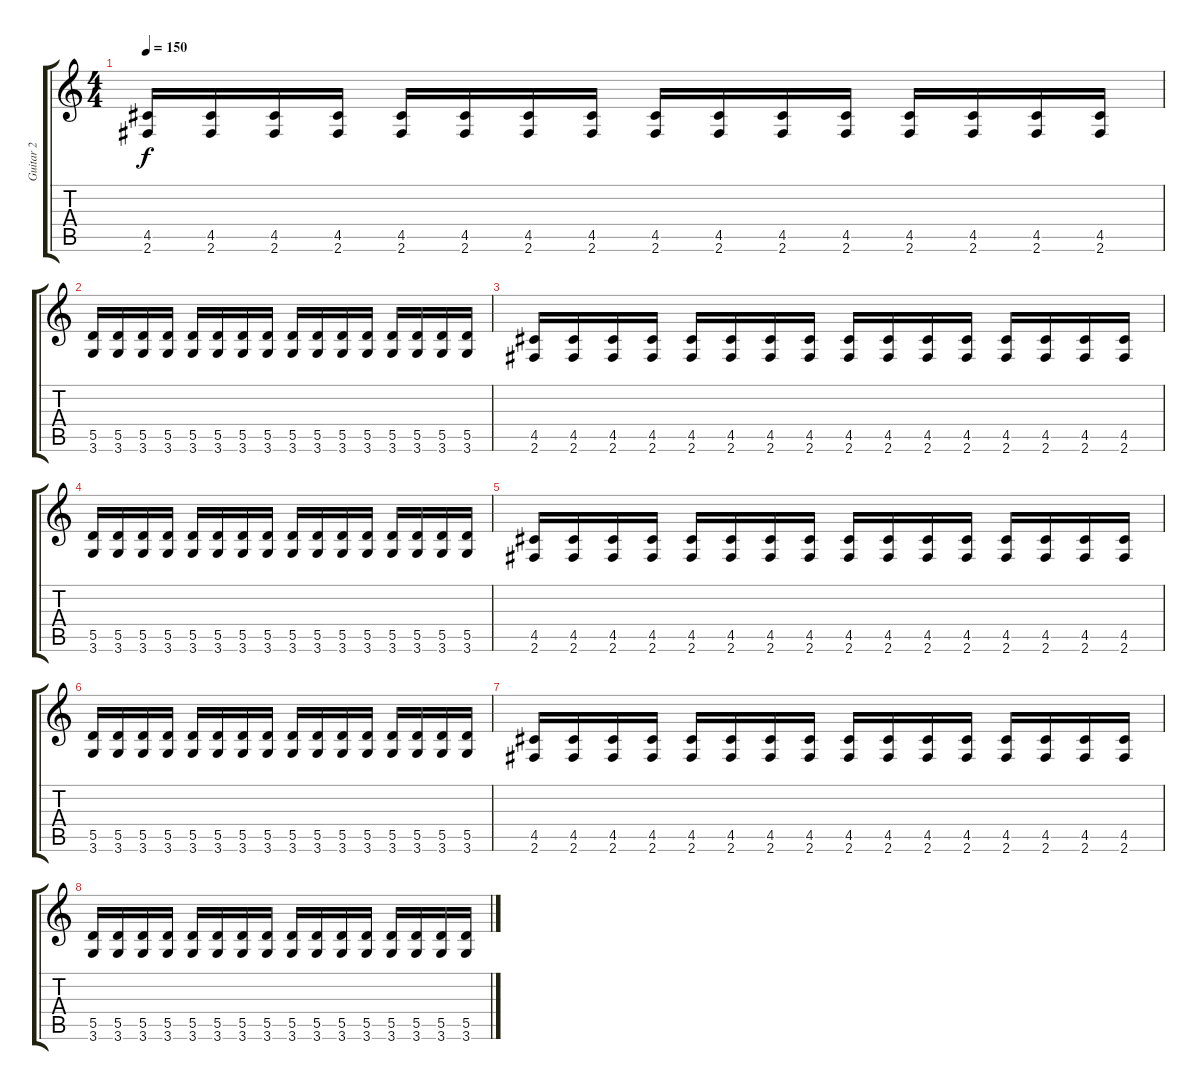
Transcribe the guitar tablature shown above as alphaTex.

\track ("Guitar 2" "Guitar 2") {instrument distortionguitar}
\staff {score tabs}
\tuning (E4 B3 G3 D3 A2 E2) {hide}
\ts (4 4)
\tempo 150
\clef g2
\ks c
(4.5 2.6).16{dy f} (4.5 2.6).16 (4.5 2.6).16 (4.5 2.6).16 (4.5 2.6).16 (4.5 2.6).16 (4.5 2.6).16 (4.5 2.6).16 (4.5 2.6).16 (4.5 2.6).16 (4.5 2.6).16 (4.5 2.6).16 (4.5 2.6).16 (4.5 2.6).16 (4.5 2.6).16 (4.5 2.6).16 |
(5.5 3.6).16 (5.5 3.6).16 (5.5 3.6).16 (5.5 3.6).16 (5.5 3.6).16 (5.5 3.6).16 (5.5 3.6).16 (5.5 3.6).16 (5.5 3.6).16 (5.5 3.6).16 (5.5 3.6).16 (5.5 3.6).16 (5.5 3.6).16 (5.5 3.6).16 (5.5 3.6).16 (5.5 3.6).16 |
(4.5 2.6).16 (4.5 2.6).16 (4.5 2.6).16 (4.5 2.6).16 (4.5 2.6).16 (4.5 2.6).16 (4.5 2.6).16 (4.5 2.6).16 (4.5 2.6).16 (4.5 2.6).16 (4.5 2.6).16 (4.5 2.6).16 (4.5 2.6).16 (4.5 2.6).16 (4.5 2.6).16 (4.5 2.6).16 |
(5.5 3.6).16 (5.5 3.6).16 (5.5 3.6).16 (5.5 3.6).16 (5.5 3.6).16 (5.5 3.6).16 (5.5 3.6).16 (5.5 3.6).16 (5.5 3.6).16 (5.5 3.6).16 (5.5 3.6).16 (5.5 3.6).16 (5.5 3.6).16 (5.5 3.6).16 (5.5 3.6).16 (5.5 3.6).16 |
(4.5 2.6).16 (4.5 2.6).16 (4.5 2.6).16 (4.5 2.6).16 (4.5 2.6).16 (4.5 2.6).16 (4.5 2.6).16 (4.5 2.6).16 (4.5 2.6).16 (4.5 2.6).16 (4.5 2.6).16 (4.5 2.6).16 (4.5 2.6).16 (4.5 2.6).16 (4.5 2.6).16 (4.5 2.6).16 |
(5.5 3.6).16 (5.5 3.6).16 (5.5 3.6).16 (5.5 3.6).16 (5.5 3.6).16 (5.5 3.6).16 (5.5 3.6).16 (5.5 3.6).16 (5.5 3.6).16 (5.5 3.6).16 (5.5 3.6).16 (5.5 3.6).16 (5.5 3.6).16 (5.5 3.6).16 (5.5 3.6).16 (5.5 3.6).16 |
(4.5 2.6).16 (4.5 2.6).16 (4.5 2.6).16 (4.5 2.6).16 (4.5 2.6).16 (4.5 2.6).16 (4.5 2.6).16 (4.5 2.6).16 (4.5 2.6).16 (4.5 2.6).16 (4.5 2.6).16 (4.5 2.6).16 (4.5 2.6).16 (4.5 2.6).16 (4.5 2.6).16 (4.5 2.6).16 |
(5.5 3.6).16 (5.5 3.6).16 (5.5 3.6).16 (5.5 3.6).16 (5.5 3.6).16 (5.5 3.6).16 (5.5 3.6).16 (5.5 3.6).16 (5.5 3.6).16 (5.5 3.6).16 (5.5 3.6).16 (5.5 3.6).16 (5.5 3.6).16 (5.5 3.6).16 (5.5 3.6).16 (5.5 3.6).16
